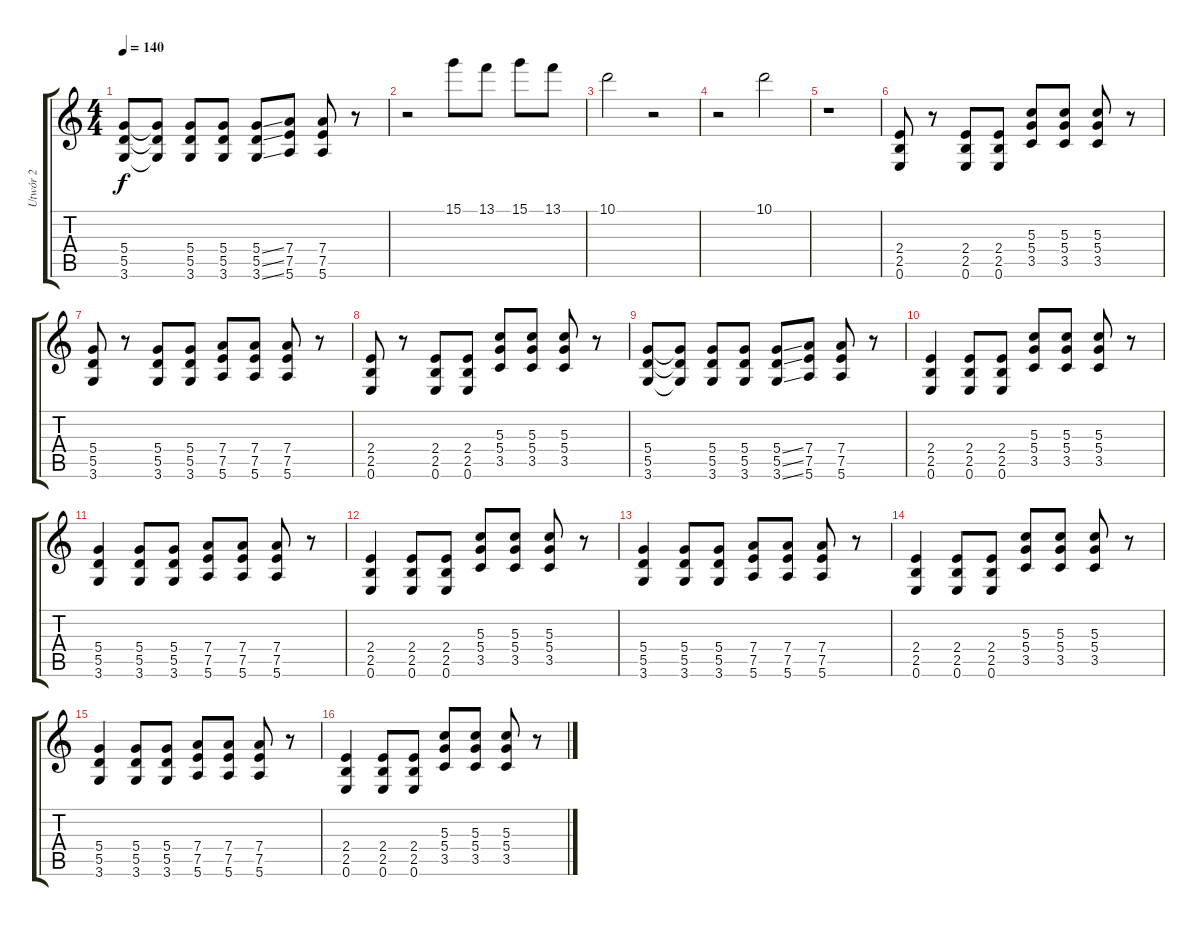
\track ("Utwór 2" "Utwór 2") {instrument distortionguitar}
\staff {score tabs}
\tuning (E4 B3 G3 D3 A2 E2) {hide}
\ts (4 4)
\tempo 140
\clef g2
\ks c
(5.4 5.5 3.6).8{dy f} (5.4{t} 5.5{t} 3.6{t}).8 (5.4 5.5 3.6).8 (5.4 5.5 3.6).8 (5.4{ss} 5.5{ss} 3.6{ss}).8 (7.4 7.5 5.6).8 (7.4 7.5 5.6).8 r.8 |
r.2 15.1.8 13.1.8 15.1.8 13.1.8 |
10.1.2 r.2 |
r.2 10.1.2 |
r.1 |
(2.4 2.5 0.6).8 r.8 (2.4 2.5 0.6).8 (2.4 2.5 0.6).8 (5.3 5.4 3.5).8 (5.3 5.4 3.5).8 (5.3 5.4 3.5).8 r.8 |
(5.4 5.5 3.6).8 r.8 (5.4 5.5 3.6).8 (5.4 5.5 3.6).8 (7.4 7.5 5.6).8 (7.4 7.5 5.6).8 (7.4 7.5 5.6).8 r.8 |
(2.4 2.5 0.6).8 r.8 (2.4 2.5 0.6).8 (2.4 2.5 0.6).8 (5.3 5.4 3.5).8 (5.3 5.4 3.5).8 (5.3 5.4 3.5).8 r.8 |
(5.4 5.5 3.6).8 (5.4{t} 5.5{t} 3.6{t}).8 (5.4 5.5 3.6).8 (5.4 5.5 3.6).8 (5.4{ss} 5.5{ss} 3.6{ss}).8 (7.4 7.5 5.6).8 (7.4 7.5 5.6).8 r.8 |
(2.4 2.5 0.6).4 (2.4 2.5 0.6).8 (2.4 2.5 0.6).8 (5.3 5.4 3.5).8 (5.3 5.4 3.5).8 (5.3 5.4 3.5).8 r.8 |
(5.4 5.5 3.6).4 (5.4 5.5 3.6).8 (5.4 5.5 3.6).8 (7.4 7.5 5.6).8 (7.4 7.5 5.6).8 (7.4 7.5 5.6).8 r.8 |
(2.4 2.5 0.6).4 (2.4 2.5 0.6).8 (2.4 2.5 0.6).8 (5.3 5.4 3.5).8 (5.3 5.4 3.5).8 (5.3 5.4 3.5).8 r.8 |
(5.4 5.5 3.6).4 (5.4 5.5 3.6).8 (5.4 5.5 3.6).8 (7.4 7.5 5.6).8 (7.4 7.5 5.6).8 (7.4 7.5 5.6).8 r.8 |
(2.4 2.5 0.6).4 (2.4 2.5 0.6).8 (2.4 2.5 0.6).8 (5.3 5.4 3.5).8 (5.3 5.4 3.5).8 (5.3 5.4 3.5).8 r.8 |
(5.4 5.5 3.6).4 (5.4 5.5 3.6).8 (5.4 5.5 3.6).8 (7.4 7.5 5.6).8 (7.4 7.5 5.6).8 (7.4 7.5 5.6).8 r.8 |
(2.4 2.5 0.6).4 (2.4 2.5 0.6).8 (2.4 2.5 0.6).8 (5.3 5.4 3.5).8 (5.3 5.4 3.5).8 (5.3 5.4 3.5).8 r.8
